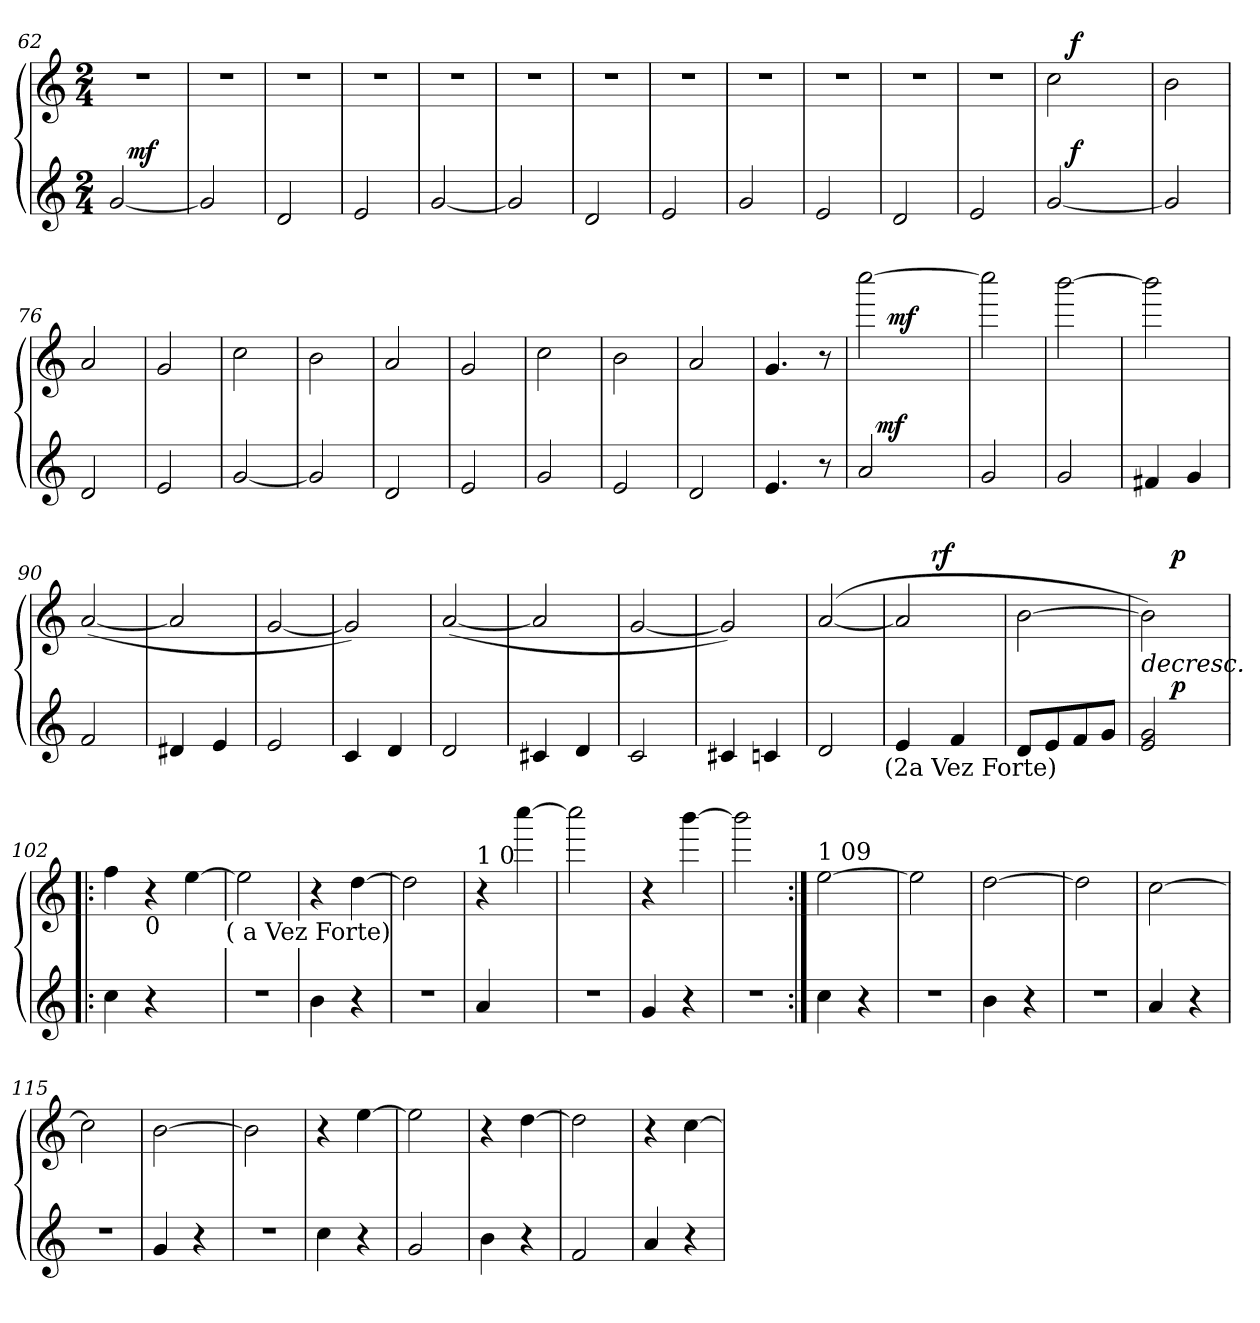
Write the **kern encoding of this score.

**kern	**dynam	**kern	**dynam
*part2	*part2	*part1	*part1
*staff2	*staff2	*staff1	*staff1
!!LO:LB:g=z
*clefG2	*	*clefG2	*
*k[]	*	*k[]	*
*C:	*	*C:	*
*M2/4	*	*M2/4	*
=62	=62	=62	=62
*^	*	*	*
[<2g/	16ryy	.	2r	.
!	!	!LO:DY:a	!	!
.	4..ryy	mf	.	.
*v	*v	*	*	*
=63	=63	=63	=63
2g/]	.	2r	.
=64	=64	=64	=64
2d/	.	2r	.
=65	=65	=65	=65
2e/	.	2r	.
!!LO:LB:g=z
=66	=66	=66	=66
[<2g/	.	2r	.
=67	=67	=67	=67
2g/]	.	2r	.
=68	=68	=68	=68
2d/	.	2r	.
=69	=69	=69	=69
2e/	.	2r	.
!!LO:LB:g=z
=70	=70	=70	=70
2g/	.	2r	.
=71	=71	=71	=71
2e/	.	2r	.
=72	=72	=72	=72
2d/	.	2r	.
=73	=73	=73	=73
2e/	.	2r	.
!!LO:PB:g=z
=74	=74	=74	=74
*^	*	*^	*
[<2g/	16.ryy	.	2cc\	16.ryy	.
!	!	!LO:DY:a	!	!	!LO:DY:a
.	4ryy	f	.	4ryy	f
.	8ryy	.	.	8ryy	.
.	32ryy	.	.	32ryy	.
*v	*v	*	*	*	*
*	*	*v	*v	*
=75	=75	=75	=75
2g/]	.	2b\	.
=76	=76	=76	=76
2d/	.	2a/	.
=77	=77	=77	=77
2e/	.	2g/	.
!!LO:LB:g=z
=78	=78	=78	=78
[<2g/	.	2cc\	.
=79	=79	=79	=79
2g/]	.	2b\	.
=80	=80	=80	=80
2d/	.	2a/	.
=81	=81	=81	=81
2e/	.	2g/	.
!!LO:LB:g=z
=82	=82	=82	=82
2g/	.	2cc\	.
=83	=83	=83	=83
2e/	.	2b\	.
=84	=84	=84	=84
2d/	.	2a/	.
=85	=85	=85	=85
4.e/	.	4.g/	.
8r	.	8r	.
!!LO:LB:g=z
=86	=86	=86	=86
*^	*	*^	*
2a/	16ryy	.	[>2cccc\	16.ryy	.
!	!	!LO:DY:a	!	!	!
.	4..ryy	mf	.	.	.
!	!	!	!	!	!LO:DY:a
.	.	.	.	4ryy	mf
.	.	.	.	8ryy	.
.	.	.	.	32ryy	.
*v	*v	*	*	*	*
*	*	*v	*v	*
=87	=87	=87	=87
2g/	.	2cccc\]	.
=88	=88	=88	=88
2g/	.	[>2bbb\	.
=89	=89	=89	=89
4f#X/	.	2bbb\]	.
4g/	.	.	.
!!LO:LB:g=z
=90	=90	=90	=90
2f/	.	([<2a/	.
=91	=91	=91	=91
4d#X/	.	2a/]	.
4e/	.	.	.
=92	=92	=92	=92
2e/	.	[<2g/	.
=93	=93	=93	=93
4c/	.	2g/])	.
4d/	.	.	.
!!LO:LB:g=z
=94	=94	=94	=94
2d/	.	([<2a/	.
=95	=95	=95	=95
4c#X/	.	2a/]	.
4d/	.	.	.
=96	=96	=96	=96
2c/	.	[<2g/	.
=97	=97	=97	=97
4c#X/	.	2g/])	.
4cn/	.	.	.
!!LO:PB:g=z
=98	=98	=98	=98
2d/	.	([<2a/	.
!LO:TX:b:t=(2a Vez Forte)	!	!	!
=99	=99	=99	=99
*	*	*^	*
4e/	.	2a/]	8.ryy	.
!	!	!	!	!LO:DY:a
.	.	.	4ryy	rf
4f/	.	.	.	.
.	.	.	16ryy	.
*	*	*v	*v	*
=100	=100	=100	=100
8d/L	.	[>2b\	.
8e/	.	.	.
8f/	.	.	.
8g/J	.	.	.
=101	=101	=101	=101
!	!	!	!LO:HP:b
*^	*	*^	*
2e/ 2g/	8ryy	.	2b\])	8ryy	>
!	!	!LO:DY:a	!	!	!LO:DY:a
.	4.ryy	p	.	4.ryy	p
.	.	.	.	.	]
!!LO:LB:g=z
=102!|:	=102!|:	=102!|:	=102!|:	=102!|:	=102!|:
!	!	!	!LO:TX:a:t=1 0	!	!
!	!	!	!LO:TX:b:t=0	!	!
!	!	!	!	!	!LO:DY:b
!	!	!	!	!	!LO:DY:n=1:a
*v	*v	*	*	*	*
*	*	*v	*v	*
4cc>\	.	4ff\	mp mp
!	!	!LO:TX:b:t=0	!
4r	.	4r	.
4ryy	.	[>4ee\	.
!	!	!LO:TX:b:t=( a Vez Forte)	!
=103	=103	=103	=103
2r	.	2ee\]	.
=104	=104	=104	=104
4b\	.	4r	.
4r	.	[>4dd\	.
=105	=105	=105	=105
2r	.	2dd\]	.
!!LO:LB:g=z
=106	=106	=106	=106
!	!	!LO:TX:a:t=1 0	!
4a/	.	4r	.
4ryy	.	[>4cccc\	.
=107	=107	=107	=107
2r	.	2cccc\]	.
=108	=108	=108	=108
4g/	.	4r	.
4r	.	[>4bbb\	.
=109	=109	=109	=109
2r	.	2bbb\]	.
!!LO:LB:g=z
=110:|!	=110:|!	=110:|!	=110:|!
!	!	!LO:TX:a:t=1 09	!
4cc\	.	[>2ee\	.
4r	.	.	.
=111	=111	=111	=111
2r	.	2ee\]	.
=112	=112	=112	=112
4b\	.	[>2dd\	.
4r	.	.	.
=113	=113	=113	=113
2r	.	2dd\]	.
!!LO:LB:g=z
=114	=114	=114	=114
4a/	.	[>2cc\	.
4r	.	.	.
=115	=115	=115	=115
2r	.	2cc\]	.
=116	=116	=116	=116
4g/	.	[>2b\	.
4r	.	.	.
=117	=117	=117	=117
2r	.	2b\]	.
!!LO:LB:g=z
=118	=118	=118	=118
4cc\	.	4r	.
4r	.	[>4ee\	.
=119	=119	=119	=119
2g/	.	2ee\]	.
=120	=120	=120	=120
4b\	.	4r	.
4r	.	[>4dd\	.
=121	=121	=121	=121
2f/	.	2dd\]	.
!!LO:PB:g=z
=122	=122	=122	=122
4a/	.	4r	.
4r	.	[>4cc\	.
=	=	=	=
*-	*-	*-	*-
